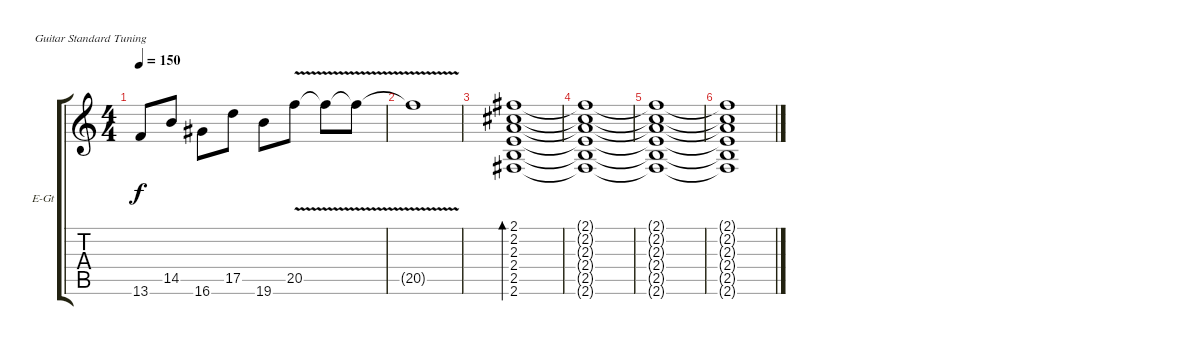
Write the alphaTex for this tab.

\defaultSystemsLayout 4
\bracketExtendMode groupsimilarinstruments
\firstSystemTrackNameOrientation horizontal
\otherSystemsTrackNameOrientation horizontal
\track ("Electric Guitar" "E-Gt") {instrument overdrivenguitar}
\staff {score tabs}
\tuning (E4 B3 G3 D3 A2 E2)
\ts (4 4)
\tempo 150
\clef g2
\ks c
13.6.8{dy f} 14.5.8 16.6.8 17.5.8 19.6.8 20.5{v}.8 20.5{v t}.8 20.5{v t}.8 |
20.5{v t}.1 |
(2.6 2.5 2.4 2.3 2.2 2.1).1{bd 119} |
(2.1{t} 2.2{t} 2.3{t} 2.4{t} 2.5{t} 2.6{t}).1 |
(2.1{t} 2.2{t} 2.3{t} 2.4{t} 2.5{t} 2.6{t}).1 |
(2.6{t} 2.5{t} 2.4{t} 2.3{t} 2.2{t} 2.1{t}).1
